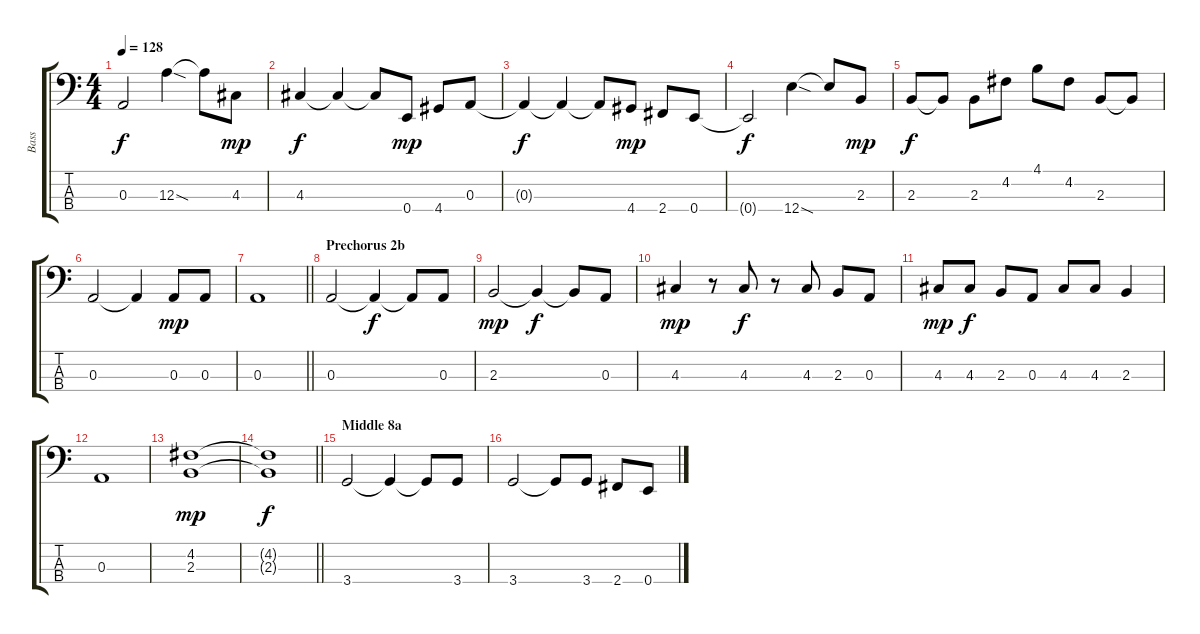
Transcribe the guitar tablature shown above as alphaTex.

\track ("Bass" "Bass") {instrument electricbassfinger}
\staff {score tabs}
\tuning (G2 D2 A1 E1) {hide}
\ts (4 4)
\tempo 128
\clef f4
\ks c
0.3{t}.2{dy f} 12.3{sod}.4 12.3{t}.8 4.3.8{dy mp} |
4.3.4{dy f} 4.3{t}.4 4.3{t}.8 0.4.8{dy mp} 4.4.8 0.3.8 |
0.3{t}.4{dy f} 0.3{t}.4 0.3{t}.8 4.4.8{dy mp} 2.4.8 0.4.8 |
0.4{t}.2{dy f} 12.4{sod}.4 12.4{t}.8 2.3.8{dy mp} |
2.3.8{dy f} 2.3{t}.8 2.3.8 4.2.8 4.1.8 4.2.8 2.3.8 2.3{t}.8 |
0.3.2 0.3{t}.4 0.3.8{dy mp} 0.3.8 |
\barLineRight lightlight
0.3.1 |
\section ("" "Prechorus 2b")
0.3.2 0.3{t}.4{dy f} 0.3{t}.8 0.3.8 |
2.3.2{dy mp} 2.3{t}.4{dy f} 2.3{t}.8 0.3.8 |
4.3.4{dy mp} r.8 4.3.8{dy f} r.8 4.3.8 2.3.8 0.3.8 |
4.3.8{dy mp} 4.3.8{dy f} 2.3.8 0.3.8 4.3.8 4.3.8 2.3.4 |
0.3.1 |
(4.2 2.3).1{dy mp} |
\barLineRight lightlight
(4.2{t} 2.3{t}).1{dy f} |
\section ("" "Middle 8a")
3.4.2 3.4{t}.4 3.4{t}.8 3.4.8 |
3.4.2 3.4{t}.8 3.4.8 2.4.8 0.4.8
